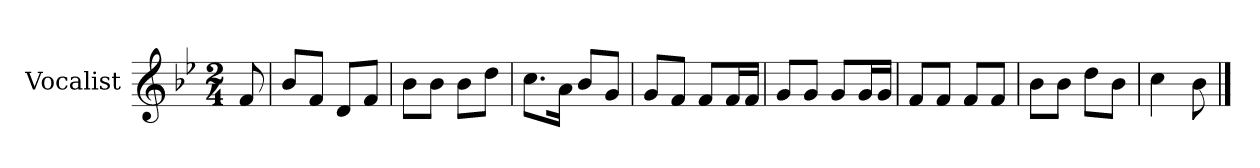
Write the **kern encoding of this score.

**kern
*part1
*staff1
*I"Vocalist
*k[b-e-]
*B-:
*M2/4
=
8f
=1
8b-L
8fJ
8dL
8fJ
=2
8b-L
8b-J
8b-L
8ddJ
=3
8.ccL
16aJk
8b-L
8gJ
=4
8gL
8fJ
8fL
16fL
16fJJ
=5
8gL
8gJ
8gL
16gL
16gJJ
=6
8fL
8fJ
8fL
8fJ
=7
8b-L
8b-J
8ddL
8b-J
=8
4cc
8b-
==
*-
